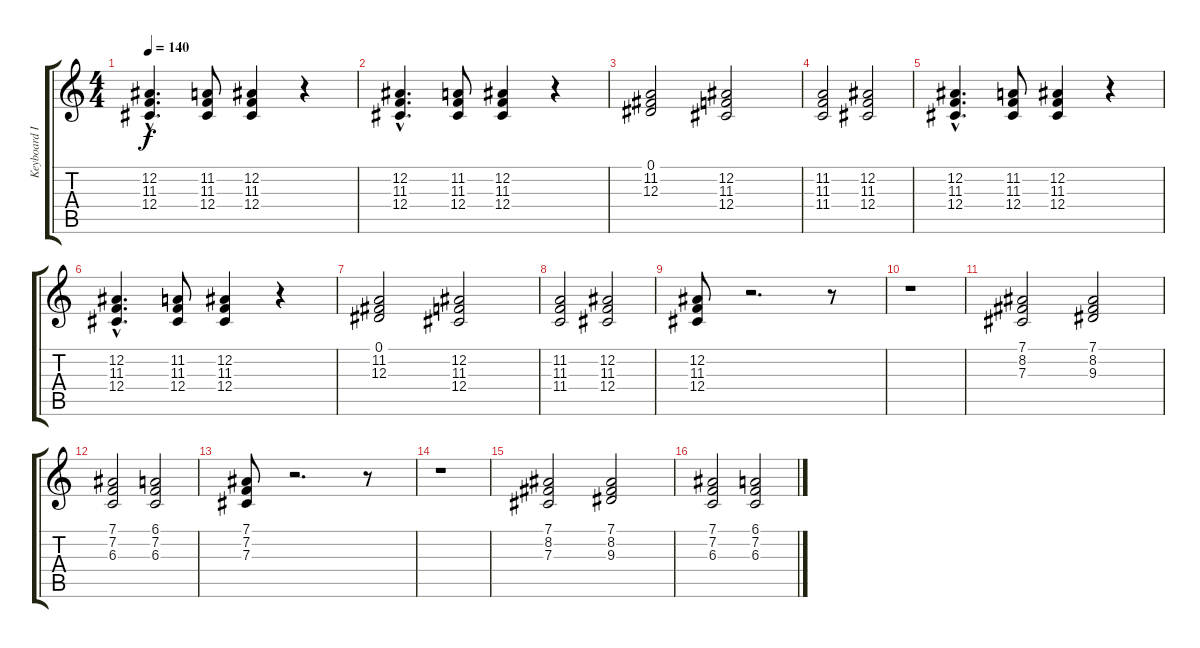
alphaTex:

\track ("Keyboard II" "Keyboard I") {instrument rockorgan}
\staff {score tabs}
\tuning (Eb4 Bb3 Gb3 Db3 Ab2 Eb2) {hide}
\ts (4 4)
\tempo 140
\clef g2
\ks c
(12.2{hac} 11.3{hac} 12.4{hac}).4{d dy f instrument stringensemble1} (11.2 11.3 12.4).8 (12.2 11.3 12.4).4 r.4 |
(12.2{hac} 11.3{hac} 12.4{hac}).4{d} (11.2 11.3 12.4).8 (12.2 11.3 12.4).4 r.4 |
(0.1 11.2 12.3).2 (12.2 11.3 12.4).2 |
(11.2 11.3 11.4).2 (12.2 11.3 12.4).2 |
(12.2{hac} 11.3{hac} 12.4{hac}).4{d} (11.2 11.3 12.4).8 (12.2 11.3 12.4).4 r.4 |
(12.2{hac} 11.3{hac} 12.4{hac}).4{d} (11.2 11.3 12.4).8 (12.2 11.3 12.4).4 r.4 |
(0.1 11.2 12.3).2 (12.2 11.3 12.4).2 |
(11.2 11.3 11.4).2 (12.2 11.3 12.4).2 |
(12.2 11.3 12.4).8 r.2{d} r.8 |
r.1 |
(7.1 8.2 7.3).2 (7.1 8.2 9.3).2 |
(7.1 7.2 6.3).2 (6.1 7.2 6.3).2 |
(7.1 7.2 7.3).8 r.2{d} r.8 |
r.1 |
(7.1 8.2 7.3).2 (7.1 8.2 9.3).2 |
(7.1 7.2 6.3).2 (6.1 7.2 6.3).2
